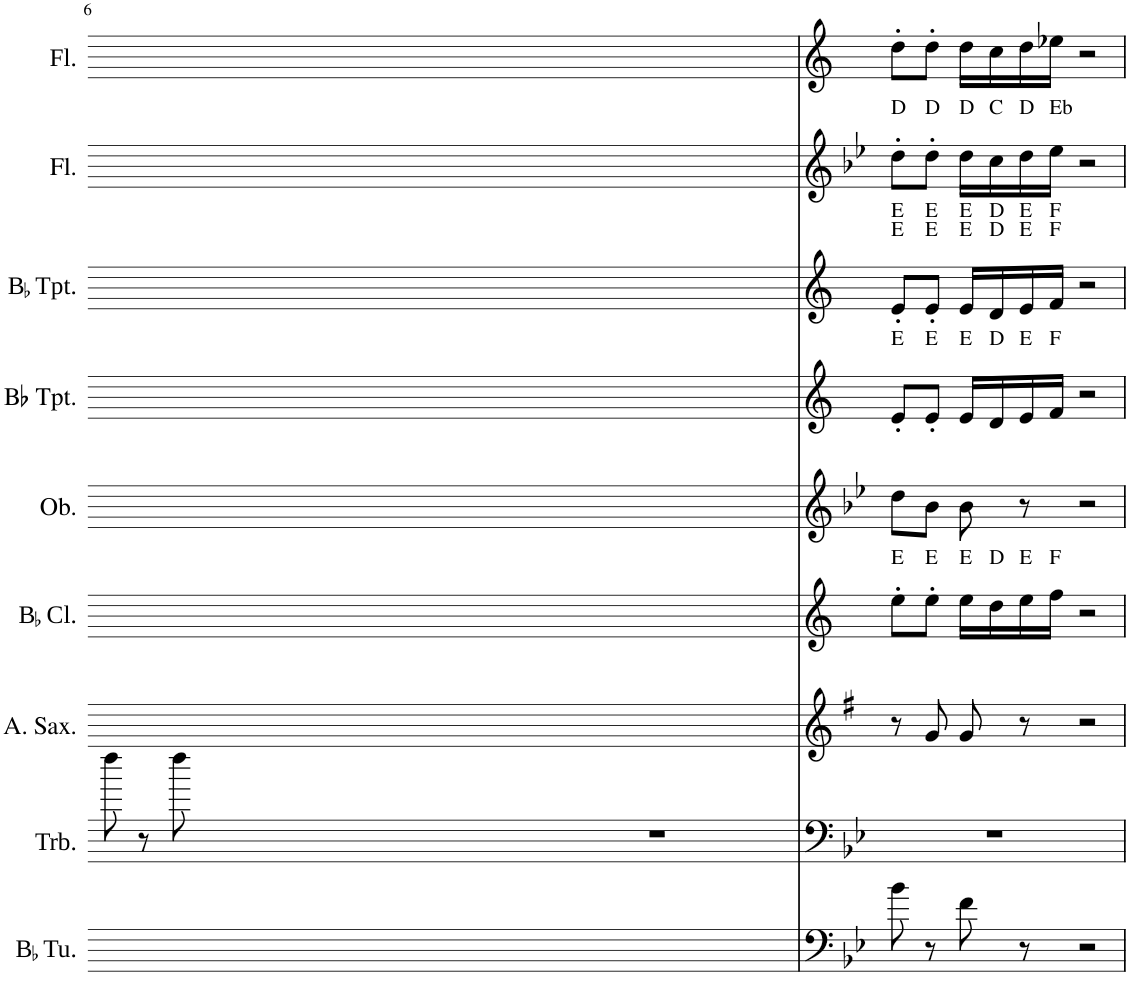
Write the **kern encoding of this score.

**kern	**kern	**kern	**kern	**kern	**kern	**kern	**kern	**kern
*part9	*part8	*part7	*part6	*part5	*part4	*part3	*part2	*part1
*staff9	*staff8	*staff7	*staff6	*staff5	*staff4	*staff3	*staff2	*staff1
*I"BaccidentalFlat Tuba	*I"Trombone	*I"Alto Saxophone	*I"BaccidentalFlat Clarinet	*I"Oboe	*I"Bb Trumpet	*I"BaccidentalFlat Trumpet	*I"Flute	*I"Flute
*I'BaccidentalFlat Tu.	*I'Trb.	*I'A. Sax.	*I'BaccidentalFlat Cl.	*I'Ob.	*I'Bb Tpt.	*I'BaccidentalFlat Tpt.	*I'Fl.	*I'Fl.
!!LO:PB:g=z
*clefF4	*clefF4	*clefG2	*clefG2	*clefG2	*clefG2	*clefG2	*clefG2	*clefG2
*	*	*Trd5c9	*Trd1c2	*	*Trd1c2	*Trd1c2	*	*
*k[b-e-]	*k[b-e-]	*k[f#]	*k[]	*k[b-e-]	*k[]	*k[]	*k[b-e-]	*k[]
*M2/4	*M2/4	*M2/4	*M2/4	*M2/4	*M2/4	*M2/4	*M2/4	*
=6	=6	=6	=6	=6	=6	=6	=6	=6
!	!	!	!	!	!	!	!LO:TX:a:t=D	!
!	!	!	!	!	!	!LO:TX:a:t=E	!	!
!	!	!	!	!	!	!LO:TX:a:t=E	!	!
!	!	!	!	!	!LO:TX:a:t=E	!	!	!
!	!	!	!LO:TX:a:t=E	!	!	!	!	!
8b-\	8ff\	8r	8ee'\L	8dd\L	8e'/L	8e'/L	8dd'\L	8dd'\L
!	!	!	!	!	!	!	!LO:TX:a:t=D	!
!	!	!	!	!	!	!LO:TX:a:t=E	!	!
!	!	!	!	!	!	!LO:TX:a:t=E	!	!
!	!	!	!	!	!LO:TX:a:t=E	!	!	!
!	!	!	!LO:TX:a:t=E	!	!	!	!	!
8r	8r	8g/	8ee'\J	8b-\J	8e'/J	8e'/J	8dd'\J	8dd'\J
!	!	!	!	!	!	!	!LO:TX:a:t=D	!
!	!	!	!	!	!	!LO:TX:a:t=E	!	!
!	!	!	!	!	!	!LO:TX:a:t=E	!	!
!	!	!	!	!	!LO:TX:a:t=E	!	!	!
!	!	!	!LO:TX:a:t=E	!	!	!	!	!
8f\	8ff\	8g/	16ee\LL	8b-\	16e/LL	16e/LL	16dd\LL	16dd\LL
!	!	!	!	!	!	!	!LO:TX:a:t=C	!
!	!	!	!	!	!	!LO:TX:a:t=D	!	!
!	!	!	!	!	!	!LO:TX:a:t=D	!	!
!	!	!	!	!	!LO:TX:a:t=D	!	!	!
!	!	!	!LO:TX:a:t=D	!	!	!	!	!
.	.	.	16dd\	.	16d/	16d/	16cc\	16cc\
!	!	!	!	!	!	!	!LO:TX:a:t=D	!
!	!	!	!	!	!	!LO:TX:a:t=E	!	!
!	!	!	!	!	!	!LO:TX:a:t=E	!	!
!	!	!	!	!	!LO:TX:a:t=E	!	!	!
!	!	!	!LO:TX:a:t=E	!	!	!	!	!
8r	0ryy	8r	16ee\	8r	16e/	16e/	16dd\	16dd\
!	!	!	!	!	!	!	!LO:TX:a:t=Eb	!
!	!	!	!	!	!	!LO:TX:a:t=F	!	!
!	!	!	!	!	!	!LO:TX:a:t=F	!	!
!	!	!	!	!	!LO:TX:a:t=F	!	!	!
!	!	!	!LO:TX:a:t=F	!	!	!	!	!
.	.	.	16ff\JJ	.	16f/JJ	16f/JJ	16ee-\JJ	16ee-X\JJ
2r	.	2r	2r	2r	2r	2r	2r	2r
0ryy	.	0ryy	0ryy	0ryy	0ryy	0ryy	0ryy	0ryy
.	2r	.	.	.	.	.	.	.
.	1r	.	.	.	.	.	.	.
2..ryy	.	2..ryy	2..ryy	2..ryy	2..ryy	2..ryy	2..ryy	2..ryy
=	=	=	=	=	=	=	=	=
*-	*-	*-	*-	*-	*-	*-	*-	*-
